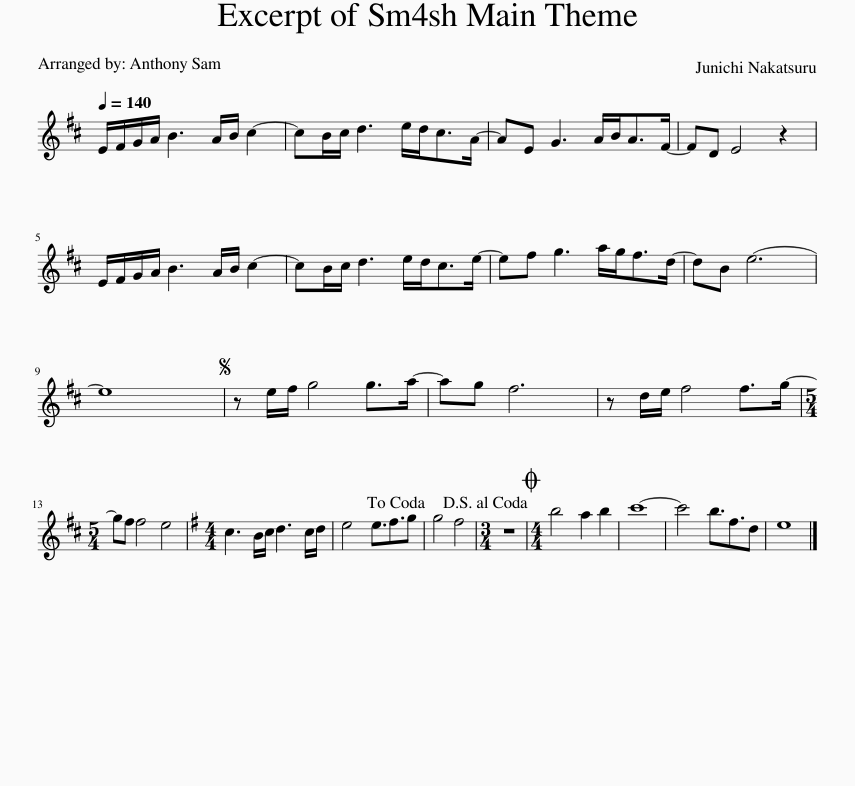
X:1
L:1/8
Q:1/4=140
M:none
I:linebreak $
K:none
V:1 treble transpose=-2
V:1
[K:D] E/F/G/A/ B3 A/B/ c2- | cB/c/ d3 e/d<cA/- | AE G3 A/B<AF/- | FD E4 z2 |$ E/F/G/A/ B3 A/B/ c2- | %5
 cB/c/ d3 e/d<ce/- | ef g3 a/g<fd/- | dB e6- |$ e8 |S z e/f/ g4 g>a- | %10
 ag f6 | z d/e/ f4 f>g- |$[M:5/4] gf f4 e4 |[K:G][M:4/4] c3 B/c/ d3 c/d/ | e4 e3/2f3/2g!dacoda! | %15
 g4 f4 |[M:3/4] z6!D.S.! |[M:4/4]O b4 a2 b2 | c'8- | c'4 b3/2f3/2d | %20
 e8 |] %21
